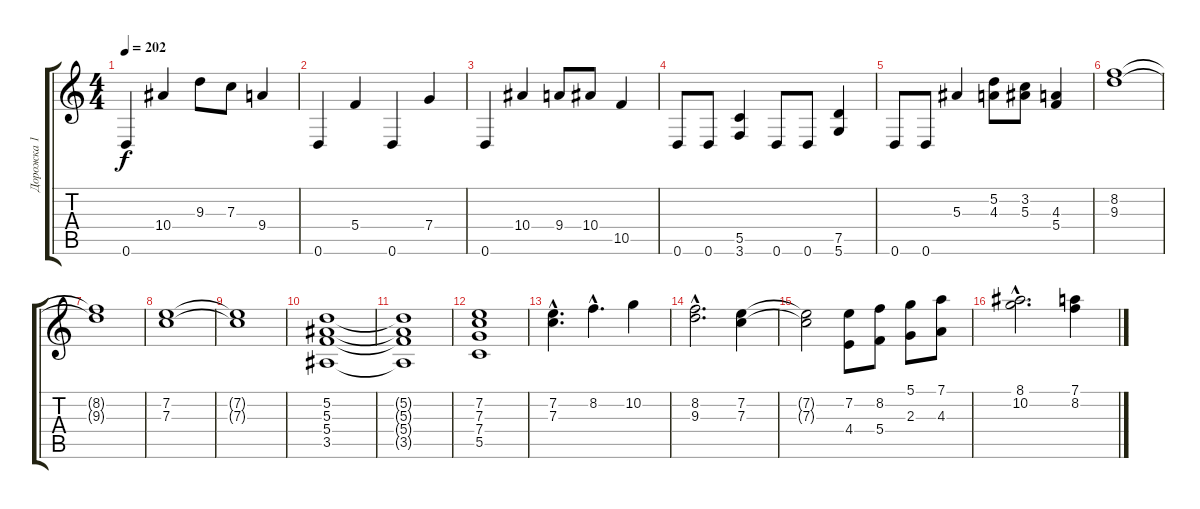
\track ("Дорожка 1" "Дорожка 1") {instrument distortionguitar}
\staff {score tabs}
\tuning (D4 A3 F3 C3 G2 D2) {hide}
\ts (4 4)
\tempo 202
\clef g2
\ks c
0.6.4{dy f} 10.4.4 9.3.8 7.3.8 9.4.4 |
0.6.4 5.4.4 0.6.4 7.4.4 |
0.6.4 10.4.4 9.4.8 10.4.8 10.5.4 |
0.6.8 0.6.8 (5.5 3.6).4 0.6.8 0.6.8 (7.5 5.6).4 |
0.6.8 0.6.8 5.3.4 (5.2 4.3).8 (3.2 5.3).8 (4.3 5.4).4 |
(8.2 9.3).1 |
(8.2{t} 9.3{t}).1 |
(7.2 7.3).1 |
(7.2{t} 7.3{t}).1 |
(5.2 5.3 5.4 3.5).1 |
(5.2{t} 5.3{t} 5.4{t} 3.5{t}).1 |
(7.2 7.3 7.4 5.5).1 |
(7.2{hac} 7.3{hac}).4{d} 8.2{hac}.4{d} 10.2.4 |
(8.2{hac} 9.3{hac}).2{d} (7.2 7.3).4 |
(7.2{t} 7.3{t}).2 (7.2 4.4).8 (8.2 5.4).8 (5.1 2.3).8 (7.1 4.3).8 |
(8.1{hac} 10.2{hac}).2{d} (7.1 8.2).4
